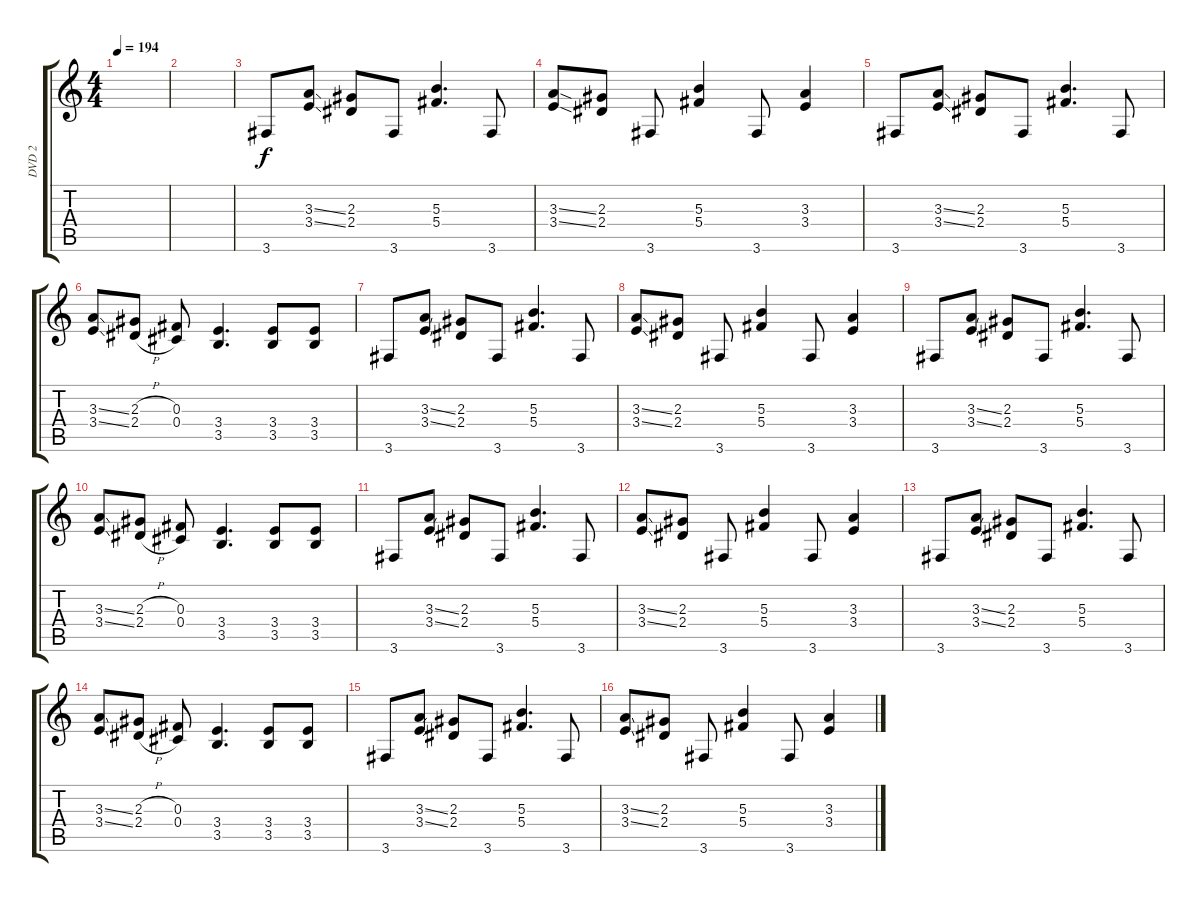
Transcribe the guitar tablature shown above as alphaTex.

\track ("DVD 2" "DVD 2") {mute instrument distortionguitar}
\staff {score tabs}
\tuning (Eb4 Bb3 Gb3 Db3 Ab2 Eb2) {hide}
\ts (4 4)
\tempo 194
\clef g2
\ks c
|
|
3.6.8 (3.3{ss} 3.4{ss}).8 (2.3 2.4).8 3.6.8 (5.3 5.4).4{d} 3.6.8 |
(3.3{ss} 3.4{ss}).8 (2.3 2.4).8 3.6.8 (5.3 5.4).4 3.6.8 (3.3 3.4).4 |
3.6.8 (3.3{ss} 3.4{ss}).8 (2.3 2.4).8 3.6.8 (5.3 5.4).4{d} 3.6.8 |
(3.3{ss} 3.4{ss}).8 (2.3{h} 2.4{h}).8 (0.3 0.4).8 (3.4 3.5).4{d} (3.4 3.5).8 (3.4 3.5).8 |
3.6.8 (3.3{ss} 3.4{ss}).8 (2.3 2.4).8 3.6.8 (5.3 5.4).4{d} 3.6.8 |
(3.3{ss} 3.4{ss}).8 (2.3 2.4).8 3.6.8 (5.3 5.4).4 3.6.8 (3.3 3.4).4 |
3.6.8 (3.3{ss} 3.4{ss}).8 (2.3 2.4).8 3.6.8 (5.3 5.4).4{d} 3.6.8 |
(3.3{ss} 3.4{ss}).8 (2.3{h} 2.4{h}).8 (0.3 0.4).8 (3.4 3.5).4{d} (3.4 3.5).8 (3.4 3.5).8 |
3.6.8 (3.3{ss} 3.4{ss}).8 (2.3 2.4).8 3.6.8 (5.3 5.4).4{d} 3.6.8 |
(3.3{ss} 3.4{ss}).8 (2.3 2.4).8 3.6.8 (5.3 5.4).4 3.6.8 (3.3 3.4).4 |
3.6.8 (3.3{ss} 3.4{ss}).8 (2.3 2.4).8 3.6.8 (5.3 5.4).4{d} 3.6.8 |
(3.3{ss} 3.4{ss}).8 (2.3{h} 2.4{h}).8 (0.3 0.4).8 (3.4 3.5).4{d} (3.4 3.5).8 (3.4 3.5).8 |
3.6.8 (3.3{ss} 3.4{ss}).8 (2.3 2.4).8 3.6.8 (5.3 5.4).4{d} 3.6.8 |
(3.3{ss} 3.4{ss}).8 (2.3 2.4).8 3.6.8 (5.3 5.4).4 3.6.8 (3.3 3.4).4
